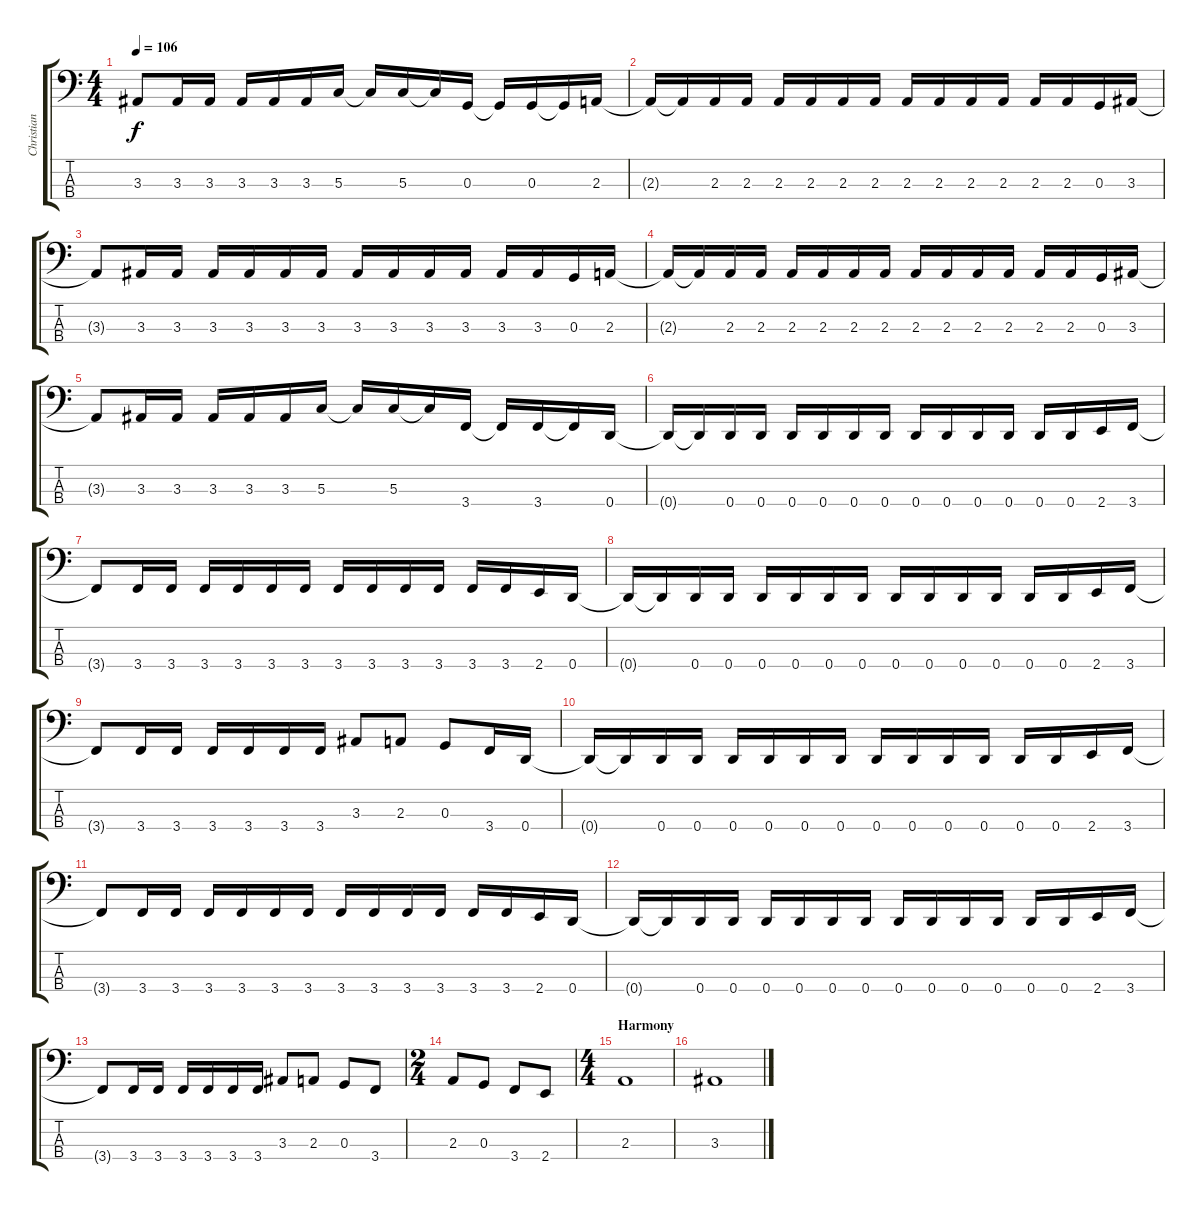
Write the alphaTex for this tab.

\track ("Christian Giesler" "Christian ") {instrument electricbassfinger}
\staff {score tabs}
\tuning (F2 C2 G1 D1) {hide}
\ts (4 4)
\tempo 106
\clef f4
\ks c
3.3{t}.8{dy f} 3.3.16 3.3.16 3.3.16 3.3.16 3.3.16 5.3.16 5.3{t}.16 5.3.16 5.3{t}.16 0.3.16 0.3{t}.16 0.3.16 0.3{t}.16 2.3.16 |
2.3{t}.16 2.3{t}.16 2.3.16 2.3.16 2.3.16 2.3.16 2.3.16 2.3.16 2.3.16 2.3.16 2.3.16 2.3.16 2.3.16 2.3.16 0.3.16 3.3.16 |
3.3{t}.8 3.3.16 3.3.16 3.3.16 3.3.16 3.3.16 3.3.16 3.3.16 3.3.16 3.3.16 3.3.16 3.3.16 3.3.16 0.3.16 2.3.16 |
2.3{t}.16 2.3{t}.16 2.3.16 2.3.16 2.3.16 2.3.16 2.3.16 2.3.16 2.3.16 2.3.16 2.3.16 2.3.16 2.3.16 2.3.16 0.3.16 3.3.16 |
3.3{t}.8 3.3.16 3.3.16 3.3.16 3.3.16 3.3.16 5.3.16 5.3{t}.16 5.3.16 5.3{t}.16 3.4.16 3.4{t}.16 3.4.16 3.4{t}.16 0.4.16 |
0.4{t}.16 0.4{t}.16 0.4.16 0.4.16 0.4.16 0.4.16 0.4.16 0.4.16 0.4.16 0.4.16 0.4.16 0.4.16 0.4.16 0.4.16 2.4.16 3.4.16 |
3.4{t}.8 3.4.16 3.4.16 3.4.16 3.4.16 3.4.16 3.4.16 3.4.16 3.4.16 3.4.16 3.4.16 3.4.16 3.4.16 2.4.16 0.4.16 |
0.4{t}.16 0.4{t}.16 0.4.16 0.4.16 0.4.16 0.4.16 0.4.16 0.4.16 0.4.16 0.4.16 0.4.16 0.4.16 0.4.16 0.4.16 2.4.16 3.4.16 |
3.4{t}.8 3.4.16 3.4.16 3.4.16 3.4.16 3.4.16 3.4.16 3.3.8 2.3.8 0.3.8 3.4.16 0.4.16 |
0.4{t}.16 0.4{t}.16 0.4.16 0.4.16 0.4.16 0.4.16 0.4.16 0.4.16 0.4.16 0.4.16 0.4.16 0.4.16 0.4.16 0.4.16 2.4.16 3.4.16 |
3.4{t}.8 3.4.16 3.4.16 3.4.16 3.4.16 3.4.16 3.4.16 3.4.16 3.4.16 3.4.16 3.4.16 3.4.16 3.4.16 2.4.16 0.4.16 |
0.4{t}.16 0.4{t}.16 0.4.16 0.4.16 0.4.16 0.4.16 0.4.16 0.4.16 0.4.16 0.4.16 0.4.16 0.4.16 0.4.16 0.4.16 2.4.16 3.4.16 |
3.4{t}.8 3.4.16 3.4.16 3.4.16 3.4.16 3.4.16 3.4.16 3.3.8 2.3.8 0.3.8 3.4.8 |
\ts (2 4)
2.3.8 0.3.8 3.4.8 2.4.8 |
\ts (4 4)
\section ("" "Harmony")
2.3.1 |
3.3.1
